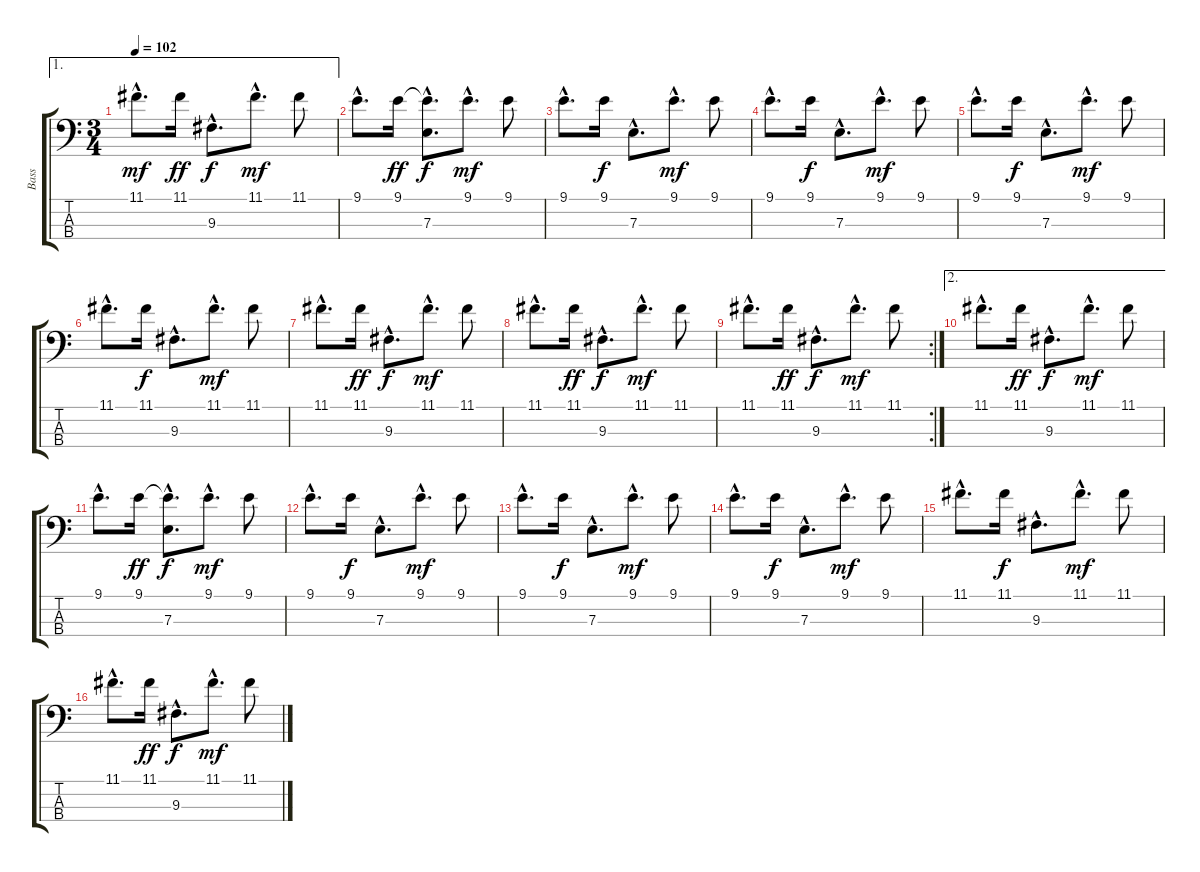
\track ("Bass" "Bass") {instrument electricbasspick}
\staff {score tabs}
\tuning (G2 D2 A1 E1) {hide}
\ae 1
\ts (3 4)
\tempo 102
\clef f4
\ks c
11.1{hac}.8{d dy mf} 11.1.16{dy ff} 9.3{hac}.8{d dy f} 11.1{hac}.8{d dy mf} 11.1.8 |
9.1{hac}.8{d} 9.1.16{dy ff} (9.1{hac t} 7.3{hac}).8{d dy f} 9.1{hac}.8{d dy mf} 9.1.8 |
9.1{hac}.8{d} 9.1.16{dy f} 7.3{hac}.8{d} 9.1{hac}.8{d dy mf} 9.1.8 |
9.1{hac}.8{d} 9.1.16{dy f} 7.3{hac}.8{d} 9.1{hac}.8{d dy mf} 9.1.8 |
9.1{hac}.8{d} 9.1.16{dy f} 7.3{hac}.8{d} 9.1{hac}.8{d dy mf} 9.1.8 |
11.1{hac}.8{d} 11.1.16{dy f} 9.3{hac}.8{d} 11.1{hac}.8{d dy mf} 11.1.8 |
11.1{hac}.8{d} 11.1.16{dy ff} 9.3{hac}.8{d dy f} 11.1{hac}.8{d dy mf} 11.1.8 |
11.1{hac}.8{d} 11.1.16{dy ff} 9.3{hac}.8{d dy f} 11.1{hac}.8{d dy mf} 11.1.8 |
\rc 2
11.1{hac}.8{d} 11.1.16{dy ff} 9.3{hac}.8{d dy f} 11.1{hac}.8{d dy mf} 11.1.8 |
\ae 2
11.1{hac}.8{d} 11.1.16{dy ff} 9.3{hac}.8{d dy f} 11.1{hac}.8{d dy mf} 11.1.8 |
9.1{hac}.8{d} 9.1.16{dy ff} (9.1{hac t} 7.3{hac}).8{d dy f} 9.1{hac}.8{d dy mf} 9.1.8 |
9.1{hac}.8{d} 9.1.16{dy f} 7.3{hac}.8{d} 9.1{hac}.8{d dy mf} 9.1.8 |
9.1{hac}.8{d} 9.1.16{dy f} 7.3{hac}.8{d} 9.1{hac}.8{d dy mf} 9.1.8 |
9.1{hac}.8{d} 9.1.16{dy f} 7.3{hac}.8{d} 9.1{hac}.8{d dy mf} 9.1.8 |
11.1{hac}.8{d} 11.1.16{dy f} 9.3{hac}.8{d} 11.1{hac}.8{d dy mf} 11.1.8 |
11.1{hac}.8{d} 11.1.16{dy ff} 9.3{hac}.8{d dy f} 11.1{hac}.8{d dy mf} 11.1.8
